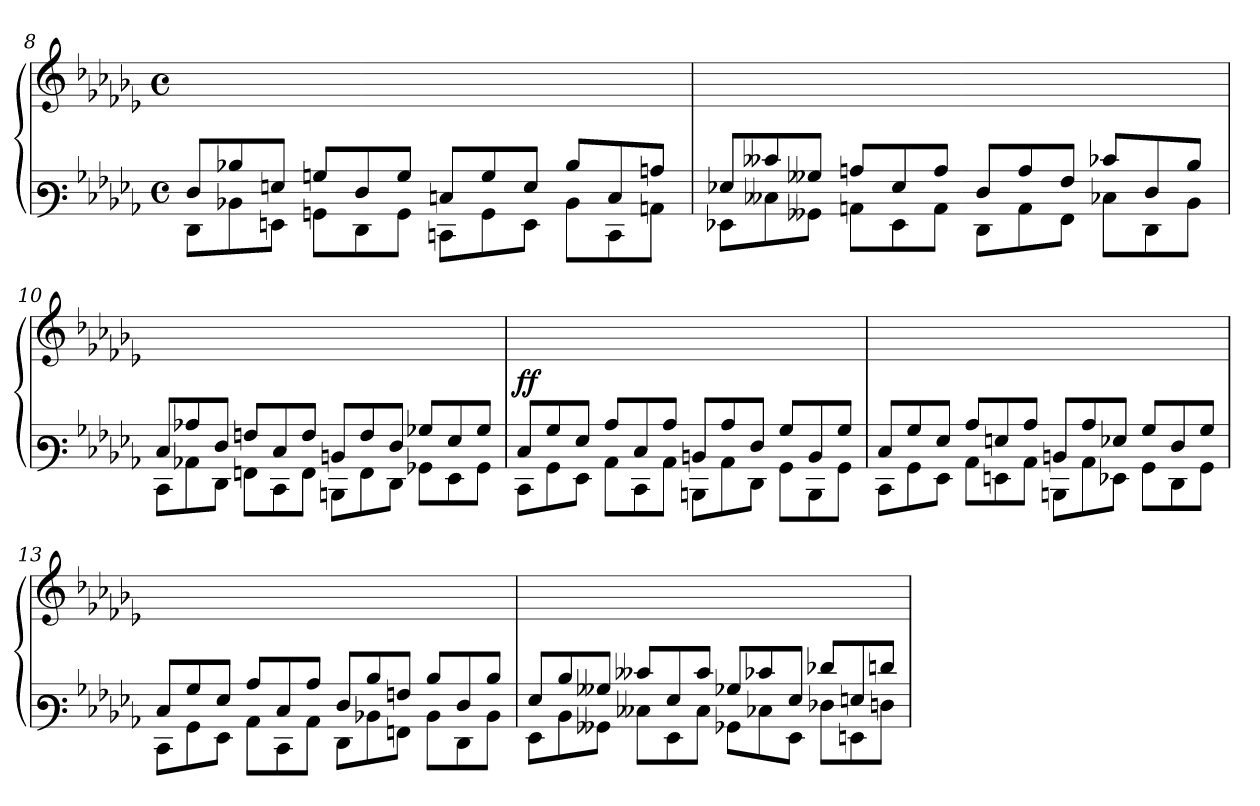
**kern	**kern	**dynam
*part1	*part1	*part1
*staff2	*staff1	*staff1/2
*clefF3	*clefG3	*
*k[b-e-a-d-g-c-]	*k[b-e-a-d-g-c-]	*
*M4/4	*M4/4	*
*met(c)	*met(c)	*
=8	=8	=8
*^	*	*
8F/L	8FF\L	1.ryy	.
8d-X/	8D-X\	.	.
8Gn/J	8GGn\J	.	.
8Bn/L	8BBn\L	.	.
8F/	8FF\	.	.
8B/J	8BB\J	.	.
8En/L	8EEn\L	.	.
8B/	8BB\	.	.
8G/J	8GG\J	.	.
8d-/L	8D-\L	.	.
8E/	8EE\	.	.
8cn/J	8Cn\J	.	.
=9	=9	=9	=9
8G-X/L	8GG-X\L	1.ryy	.
8e--X/	8E--X\	.	.
8B--X/J	8BB--X\J	.	.
8cn/L	8Cn\L	.	.
8G-/	8GG-\	.	.
8c/J	8C\J	.	.
8F/L	8FF\L	.	.
8c/	8C\	.	.
8A-/J	8AA-\J	.	.
8e-X/L	8E-X\L	.	.
8F/	8FF\	.	.
8d-/J	8D-\J	.	.
!!LO:LB:g=z
=10	=10	=10	=10
8E-/L	8EE-\L	1.ryy	.
8c-X/	8C-X\	.	.
8F/J	8FF\J	.	.
8An/L	8AAn\L	.	.
8E-/	8EE-\	.	.
8A/J	8AA\J	.	.
8Dn/L	8DDn\L	.	.
8A/	8AA\	.	.
8F/J	8FF\J	.	.
8B-X/L	8BB-X\L	.	.
8G-/	8GG-\	.	.
8B-/J	8BB-\J	.	.
=11	=11	=11	=11
!	!	!	!LO:DY:a=2
!	!	!	!LO:DY:n=1:a=2
8E-/L	8EE-\L	1.ryy	f f
8B-/	8BB-\	.	.
8G-/J	8GG-\J	.	.
8c-/L	8C-\L	.	.
8E-/	8EE-\	.	.
8c-/J	8C-\J	.	.
8Dn/L	8DDn\L	.	.
8c-/	8C-\	.	.
8F/J	8FF\J	.	.
8B-/L	8BB-\L	.	.
8D/	8DD\	.	.
8B-/J	8BB-\J	.	.
=12	=12	=12	=12
8E-/L	8EE-\L	1.ryy	.
8B-/	8BB-\	.	.
8G-/J	8GG-\J	.	.
8c-/L	8C-\L	.	.
8Gn/	8GGn\	.	.
8c-/J	8C-\J	.	.
8Dn/L	8DDn\L	.	.
8c-/	8C-\	.	.
8G-X/J	8GG-X\J	.	.
8B-/L	8BB-\L	.	.
8F/	8FF\	.	.
8B-/J	8BB-\J	.	.
!!LO:LB:g=z
=13	=13	=13	=13
8E-/L	8EE-\L	1.ryy	.
8B-/	8BB-\	.	.
8G-/J	8GG-\J	.	.
8c-/L	8C-\L	.	.
8E-/	8EE-\	.	.
8c-/J	8C-\J	.	.
8F/L	8FF\L	.	.
8d-/	8D-X\	.	.
8An/J	8AAn\J	.	.
8d-/L	8D-\L	.	.
8F/	8FF\	.	.
8d-/J	8D-\J	.	.
=14	=14	=14	=14
8G-/L	8GG-\L	1.ryy	.
8d-/	8D-\	.	.
8B--X/J	8BB--X\J	.	.
8e--X/L	8E--X\L	.	.
8G-/	8GG-\	.	.
8e--/J	8E--\J	.	.
8B-X/L	8BB-X\L	.	.
8e-X/	8E-X\	.	.
8G-/J	8GG-\J	.	.
8f-X/L	8F-X\L	.	.
8Gn/	8GGn\	.	.
8fn/J	8Fn\J	.	.
*v	*v	*	*
=	=	=
*-	*-	*-
